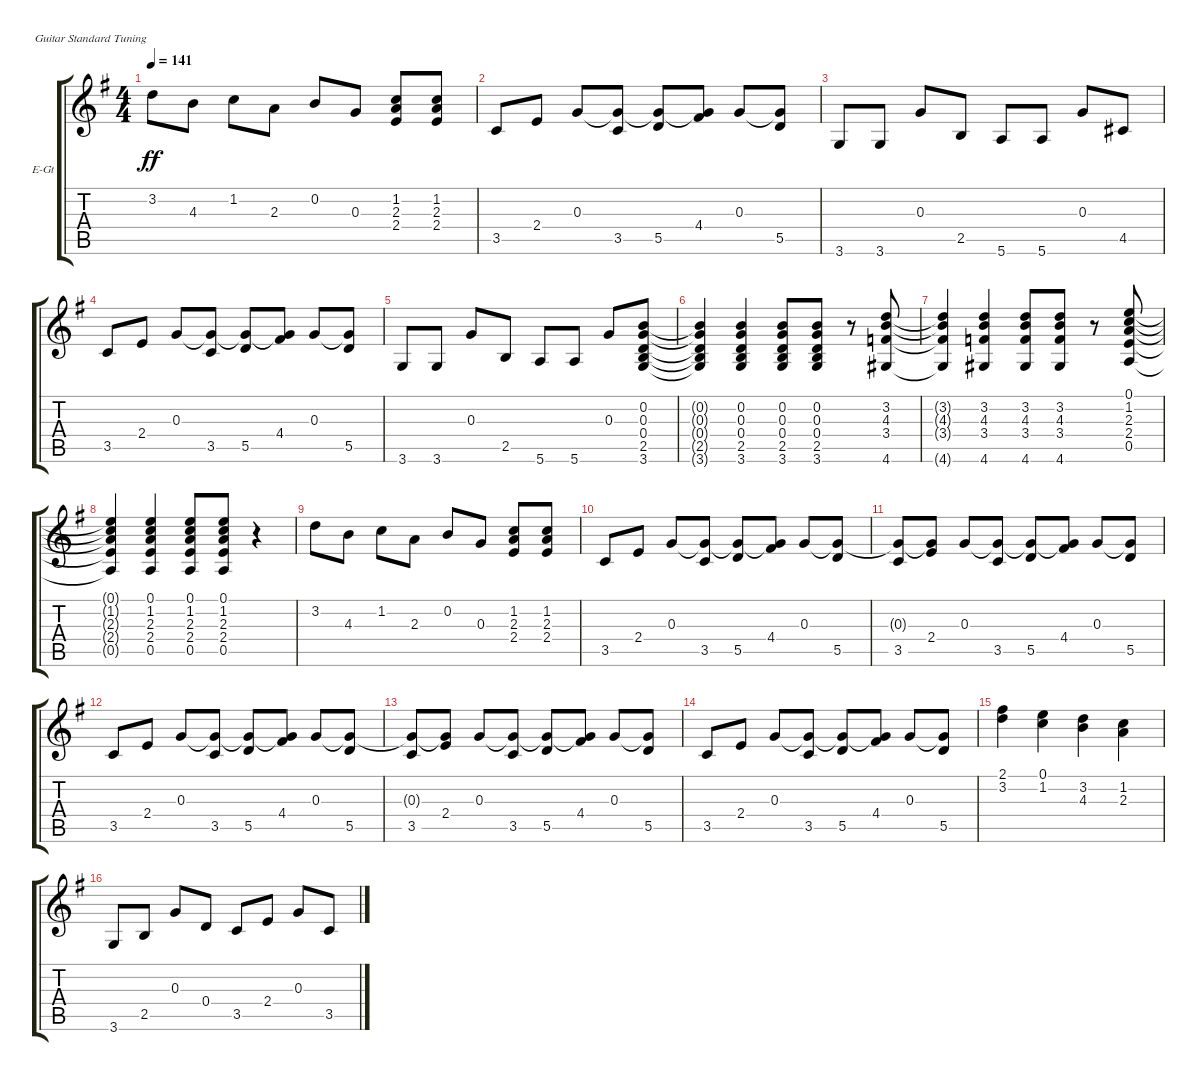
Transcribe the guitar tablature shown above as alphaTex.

\defaultSystemsLayout 4
\bracketExtendMode groupsimilarinstruments
\firstSystemTrackNameOrientation horizontal
\otherSystemsTrackNameOrientation horizontal
\track ("Electric Guitar" "E-Gt") {instrument electricguitarclean}
\staff {score tabs}
\tuning (E4 B3 G3 D3 A2 E2)
\ts (4 4)
\tempo 141
\clef g2
\scale
0.333333
\ks g
3.2.8{dy ff} 4.3.8 1.2.8 2.3.8 0.2.8 0.3.8 (2.4 2.3 1.2).8 (1.2 2.3 2.4).8 |
\scale
0.333333 3.5.8 2.4.8 0.3.8 (3.5 0.3{t}).8 (5.5 0.3{t}).8 (4.4 0.3{t}).8 0.3.8 (5.5 0.3{t}).8 |
\scale
0.333333 3.6.8 3.6.8 0.3.8 2.5.8 5.6.8 5.6.8 0.3.8 4.5.8 |
\scale
0.333333 3.5.8 2.4.8 0.3.8 (3.5 0.3{t}).8 (5.5 0.3{t}).8 (4.4 0.3{t}).8 0.3.8 (5.5 0.3{t}).8 |
\scale
0.333333 3.6.8 3.6.8 0.3.8 2.5.8 5.6.8 5.6.8 0.3.8 (2.5 3.6 0.4 0.3 0.2).8 |
\scale
0.333333 (0.2{t} 0.3{t} 0.4{t} 2.5{t} 3.6{t}).4 (3.6 2.5 0.4 0.3 0.2).4 (3.6 2.5 0.4 0.3 0.2).8 (3.6 2.5 0.4 0.3 0.2).8 r.8 (3.4 4.3 3.2 4.6).8 |
\scale
0.333333 (3.2{t} 4.3{t} 3.4{t} 4.6{t}).4 (3.4 4.3 3.2 4.6).4 (3.4 4.3 3.2 4.6).8 (3.4 4.3 3.2 4.6).8 r.8 (0.5 2.4 2.3 1.2 0.1).8 |
\scale
0.333333 (0.1{t} 1.2{t} 2.3{t} 2.4{t} 0.5{t}).4 (0.5 2.4 2.3 1.2 0.1).4 (0.5 2.4 2.3 1.2 0.1).8 (0.5 2.4 2.3 1.2 0.1).8 r.4 |
\scale
0.333333 3.2.8 4.3.8 1.2.8 2.3.8 0.2.8 0.3.8 (2.4 2.3 1.2).8 (1.2 2.3 2.4).8 |
\scale
0.333333 3.5.8 2.4.8 0.3.8 (3.5 0.3{t}).8 (5.5 0.3{t}).8 (4.4 0.3{t}).8 0.3.8 (5.5 0.3{t}).8 |
\scale
0.333333 (3.5 0.3{t}).8 (2.4 0.3{t}).8 0.3.8 (3.5 0.3{t}).8 (5.5 0.3{t}).8 (4.4 0.3{t}).8 0.3.8 (5.5 0.3{t}).8 |
\scale
0.333333 3.5.8 2.4.8 0.3.8 (3.5 0.3{t}).8 (5.5 0.3{t}).8 (4.4 0.3{t}).8 0.3.8 (5.5 0.3{t}).8 |
\scale
0.333333 (3.5 0.3{t}).8 (2.4 0.3{t}).8 0.3.8 (3.5 0.3{t}).8 (5.5 0.3{t}).8 (4.4 0.3{t}).8 0.3.8 (5.5 0.3{t}).8 |
\scale
0.333333 3.5.8 2.4.8 0.3.8 (3.5 0.3{t}).8 (5.5 0.3{t}).8 (4.4 0.3{t}).8 0.3.8 (5.5 0.3{t}).8 |
\scale
0.333333 (3.2 2.1).4 (1.2 0.1).4 (4.3 3.2).4 (2.3 1.2).4 |
\scale
0.333333 3.6.8 2.5.8 0.3.8 0.4.8 3.5.8 2.4.8 0.3.8 3.5.8
